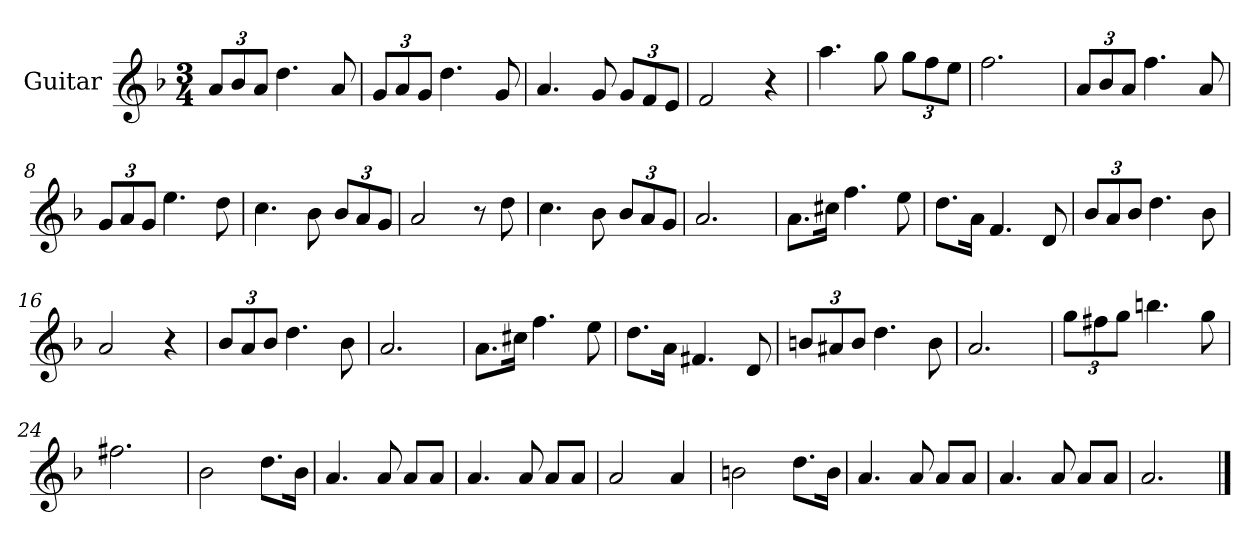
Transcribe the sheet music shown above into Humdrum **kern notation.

**kern
*part1
*staff1
*I"Guitar
*clefG2
*ITrd7c12
*k[b-]
*d:
*M3/4
=1
12A/L
12B-/
12A/J
4.d\
8A/
=2
12G/L
12A/
12G/J
4.d\
8G/
=3
4.A/
8G/
12G/L
12F/
12E/J
!!LO:LB:g=z
=4
2F/
4r
=5
4.a\
8g\
12g\L
12f\
12e\J
=6
2.f\
=7
12A/L
12B-/
12A/J
4.f\
8A/
!!LO:LB:g=z
=8
12G/L
12A/
12G/J
4.e\
8d\
=9
4.c\
8B-\
12B-/L
12A/
12G/J
=10
2A/
8r
8d\
=11
4.c\
8B-\
12B-/L
12A/
12G/J
!!LO:LB:g=z
=12
2.A/
=13
8.A\L
16c#X\Jk
4.f\
8e\
=14
8.d\L
16A\Jk
4.F/
8D/
=15
12B-/L
12A/
12B-/J
4.d\
8B-\
!!LO:LB:g=z
=16
2A/
4r
=17
12B-/L
12A/
12B-/J
4.d\
8B-\
=18
2.A/
=19
8.A\L
16c#X\Jk
4.f\
8e\
!!LO:LB:g=z
=20
8.d\L
16A\Jk
4.F#X/
8D/
=21
12Bn/L
12A#X/
12B/J
4.d\
8B\
=22
2.A/
=23
12g\L
12f#X\
12g\J
4.bn\
8g\
!!LO:LB:g=z
=24
2.f#X\
=25
2B-\
8.d\L
16B-\Jk
=26
4.A/
8A/
8A/L
8A/J
=27
4.A/
8A/
8A/L
8A/J
=28
2A/
4A/
!!LO:LB:g=z
=29
2Bn\
8.d\L
16B\Jk
=30
4.A/
8A/
8A/L
8A/J
=31
4.A/
8A/
8A/L
8A/J
=32
2.A/
==
*-
